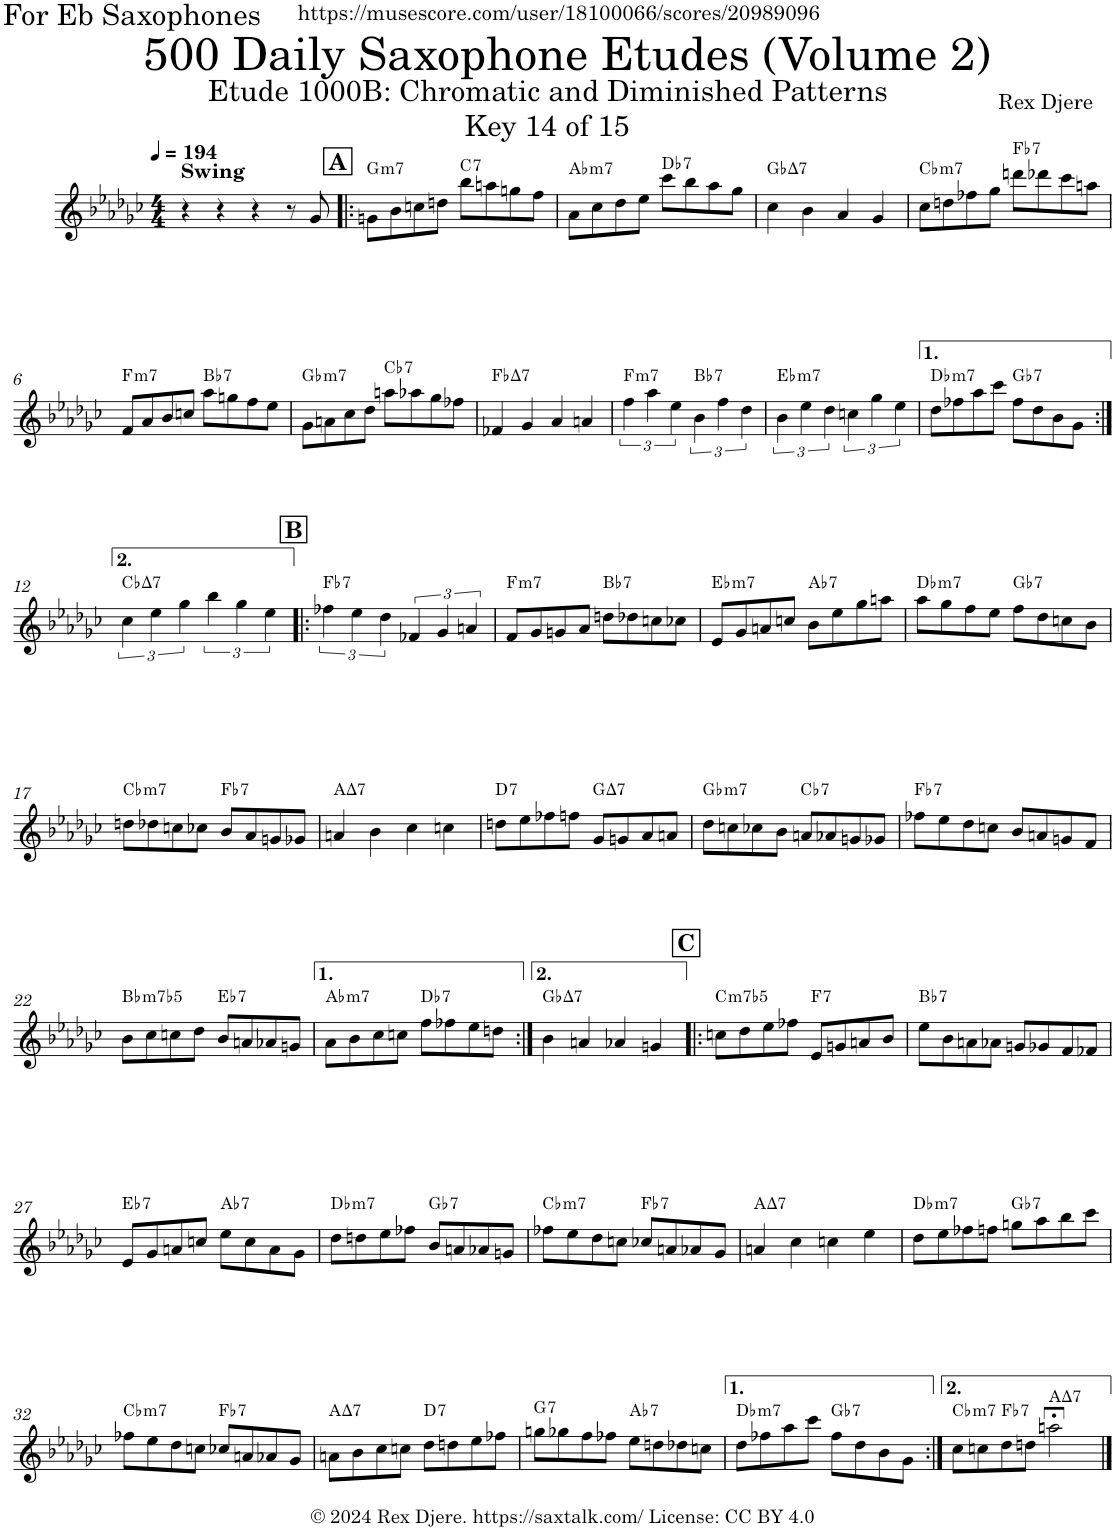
**kern	**harte
*part1	*part1
*staff1	*
*I"Alto Saxophone	*
*I'A. Sax.	*
*clefG2	*
*Trd5c9	*
*k[b-e-a-d-g-c-]	*
*M4/4	*
*MM194	*
=1	=1
!LO:TX:a:B:t=Swing	!
4r	.
4r	.
4r	.
8r	.
8g-/	.
!!LO:REH:place=s1:a:B:cj:fs=14:t=A
=2!|:	=2!|:
!	!LO:H:kt=m7
8gn\L	G:min7
8b-\	.
8ccn\	.
8ddn\J	.
!	!LO:H:kt=7
8bb-\L	C:7
8aan\	.
8ggn\	.
8ff\J	.
=3	=3
!	!LO:H:kt=m7
8a-\L	Ab:min7
8cc-\	.
8dd-\	.
8ee-\J	.
!	!LO:H:kt=7
8ccc-\L	Db:7
8bb-\	.
8aa-\	.
8gg-\J	.
=4	=4
!	!LO:H:kt=7
4cc-\	Gb:maj7
4b-\	.
4a-/	.
4g-/	.
=5	=5
!	!LO:H:kt=m7
8cc-\L	Cb:min7
8ddn\	.
8ff-X\	.
8gg-\J	.
!	!LO:H:kt=7
8dddn\L	Fb:7
8ddd-X\	.
8ccc-\	.
8aan\J	.
!!LO:LB:g=z
=6	=6
!	!LO:H:kt=m7
8f/L	F:min7
8a-/	.
8b-/	.
8ccn/J	.
!	!LO:H:kt=7
8aa-\L	Bb:7
8ggn\	.
8ff\	.
8ee-\J	.
=7	=7
!	!LO:H:kt=m7
8g-\L	Gb:min7
8an\	.
8cc-\	.
8dd-\J	.
!	!LO:H:kt=7
8aan\L	Cb:7
8aa-X\	.
8gg-\	.
8ff-X\J	.
=8	=8
!	!LO:H:kt=7
4f-X/	Fb:maj7
4g-/	.
4a-/	.
4an/	.
=9	=9
!	!LO:H:kt=m7
6ff\	F:min7
6aa-\	.
6ee-\	.
!	!LO:H:kt=7
6b-\	Bb:7
6ff\	.
6dd-\	.
=10	=10
!	!LO:H:kt=m7
6b-\	Eb:min7
6ee-\	.
6dd-\	.
6ccn\	.
6gg-\	.
6ee-\	.
=11	=11
!	!LO:H:kt=m7
8dd-\L	Db:min7
8ff-X\	.
8aa-\	.
8ccc-\J	.
!	!LO:H:kt=7
8ff-\L	Gb:7
8dd-\	.
8b-\	.
8g-\J	.
!!LO:LB:g=z
=12:|!	=12:|!
!	!LO:H:kt=7
6cc-\	Cb:maj7
6ee-\	.
6gg-\	.
6bb-\	.
6gg-\	.
6ee-\	.
!!LO:REH:place=s1:a:B:cj:fs=14:t=B
=13!|:	=13!|:
!	!LO:H:kt=7
6ff-X\	Fb:7
6ee-\	.
6dd-\	.
6f-X/	.
6g-/	.
6an/	.
=14	=14
!	!LO:H:kt=m7
8f/L	F:min7
8g-/	.
8gn/	.
8a-/J	.
!	!LO:H:kt=7
8ddn\L	Bb:7
8dd-X\	.
8ccn\	.
8cc-X\J	.
=15	=15
!	!LO:H:kt=m7
8e-/L	Eb:min7
8g-/	.
8an/	.
8ccn/J	.
!	!LO:H:kt=7
8b-\L	Ab:7
8ee-\	.
8gg-\	.
8aan\J	.
=16	=16
!	!LO:H:kt=m7
8aa-\L	Db:min7
8gg-\	.
8ff\	.
8ee-\J	.
!	!LO:H:kt=7
8ff\L	Gb:7
8dd-\	.
8ccn\	.
8b-\J	.
!!LO:LB:g=z
=17	=17
!	!LO:H:kt=m7
8ddn\L	Cb:min7
8dd-X\	.
8ccn\	.
8cc-X\J	.
!	!LO:H:kt=7
8b-/L	Fb:7
8a-/	.
8gn/	.
8g-X/J	.
=18	=18
!	!LO:H:kt=7
4an/	A:maj7
4b-\	.
4cc-\	.
4ccn\	.
=19	=19
!	!LO:H:kt=7
8ddn\L	D:7
8ee-\	.
8ff-X\	.
8ffn\J	.
!	!LO:H:kt=7
8g-/L	G:maj7
8gn/	.
8a-/	.
8an/J	.
=20	=20
!	!LO:H:kt=m7
8dd-\L	Gb:min7
8ccn\	.
8cc-X\	.
8b-\J	.
!	!LO:H:kt=7
8an/L	Cb:7
8a-X/	.
8gn/	.
8g-X/J	.
=21	=21
!	!LO:H:kt=7
8ff-X\L	Fb:7
8ee-\	.
8dd-\	.
8ccn\J	.
8b-/L	.
8an/	.
8gn/	.
8f/J	.
!!LO:LB:g=z
=22	=22
!	!LO:H:kt=m7b5
8b-\L	Bb:hdim7
8cc-\	.
8ccn\	.
8dd-\J	.
!	!LO:H:kt=7
8b-/L	Eb:7
8an/	.
8a-X/	.
8gn/J	.
=23	=23
!	!LO:H:kt=m7
8a-\L	Ab:min7
8b-\	.
8cc-\	.
8ccn\J	.
!	!LO:H:kt=7
8ff\L	Db:7
8ff-X\	.
8ee-\	.
8ddn\J	.
=24:|!	=24:|!
!	!LO:H:kt=7
4b-\	Gb:maj7
4an/	.
4a-X/	.
4gn/	.
!!LO:REH:place=s1:a:B:cj:fs=14:t=C
=25!|:	=25!|:
!	!LO:H:kt=m7b5
8ccn\L	C:hdim7
8dd-\	.
8ee-\	.
8ff-X\J	.
!	!LO:H:kt=7
8e-/L	F:7
8gn/	.
8an/	.
8b-/J	.
=26	=26
!	!LO:H:kt=7
8ee-\L	Bb:7
8b-\	.
8an\	.
8a-X\J	.
8gn/L	.
8g-X/	.
8f/	.
8f-X/J	.
!!LO:LB:g=z
=27	=27
!	!LO:H:kt=7
8e-/L	Eb:7
8g-/	.
8an/	.
8ccn/J	.
!	!LO:H:kt=7
8ee-\L	Ab:7
8cc\	.
8a\	.
8g-\J	.
=28	=28
!	!LO:H:kt=m7
8dd-\L	Db:min7
8ddn\	.
8ee-\	.
8ff-X\J	.
!	!LO:H:kt=7
8b-/L	Gb:7
8an/	.
8a-X/	.
8gn/J	.
=29	=29
!	!LO:H:kt=m7
8ff-X\L	Cb:min7
8ee-\	.
8dd-\	.
8ccn\J	.
!	!LO:H:kt=7
8cc-X/L	Fb:7
8an/	.
8a-X/	.
8g-/J	.
=30	=30
!	!LO:H:kt=7
4an/	A:maj7
4cc-\	.
4ccn\	.
4ee-\	.
=31	=31
!	!LO:H:kt=m7
8dd-\L	Db:min7
8ee-\	.
8ff-X\	.
8ffn\J	.
!	!LO:H:kt=7
8ggn\L	Gb:7
8aa-\	.
8bb-\	.
8ccc-\J	.
!!LO:LB:g=z
=32	=32
!	!LO:H:kt=m7
8ff-X\L	Cb:min7
8ee-\	.
8dd-\	.
8ccn\J	.
!	!LO:H:kt=7
8cc-X/L	Fb:7
8an/	.
8a-X/	.
8g-/J	.
=33	=33
!	!LO:H:kt=7
8an\L	A:maj7
8b-\	.
8cc-\	.
8ccn\J	.
!	!LO:H:kt=7
8dd-\L	D:7
8ddn\	.
8ee-\	.
8ff-X\J	.
=34	=34
!	!LO:H:kt=7
8ggn\L	G:7
8gg-X\	.
8ff\	.
8ff-X\J	.
!	!LO:H:kt=7
8ee-\L	Ab:7
8ddn\	.
8dd-X\	.
8ccn\J	.
=35	=35
!	!LO:H:kt=m7
8dd-\L	Db:min7
8ff-X\	.
8aa-\	.
8ccc-\J	.
!	!LO:H:kt=7
8ff-\L	Gb:7
8dd-\	.
8b-\	.
8g-\J	.
=36:|!	=36:|!
!	!LO:H:kt=m7
8cc-\L	Cb:min7
8ccn\	.
!	!LO:H:kt=7
8dd-\	Fb:7
8ddn\J	.
!	!LO:H:kt=7
2aan;<\	A:maj7
==	==
*-	*-
